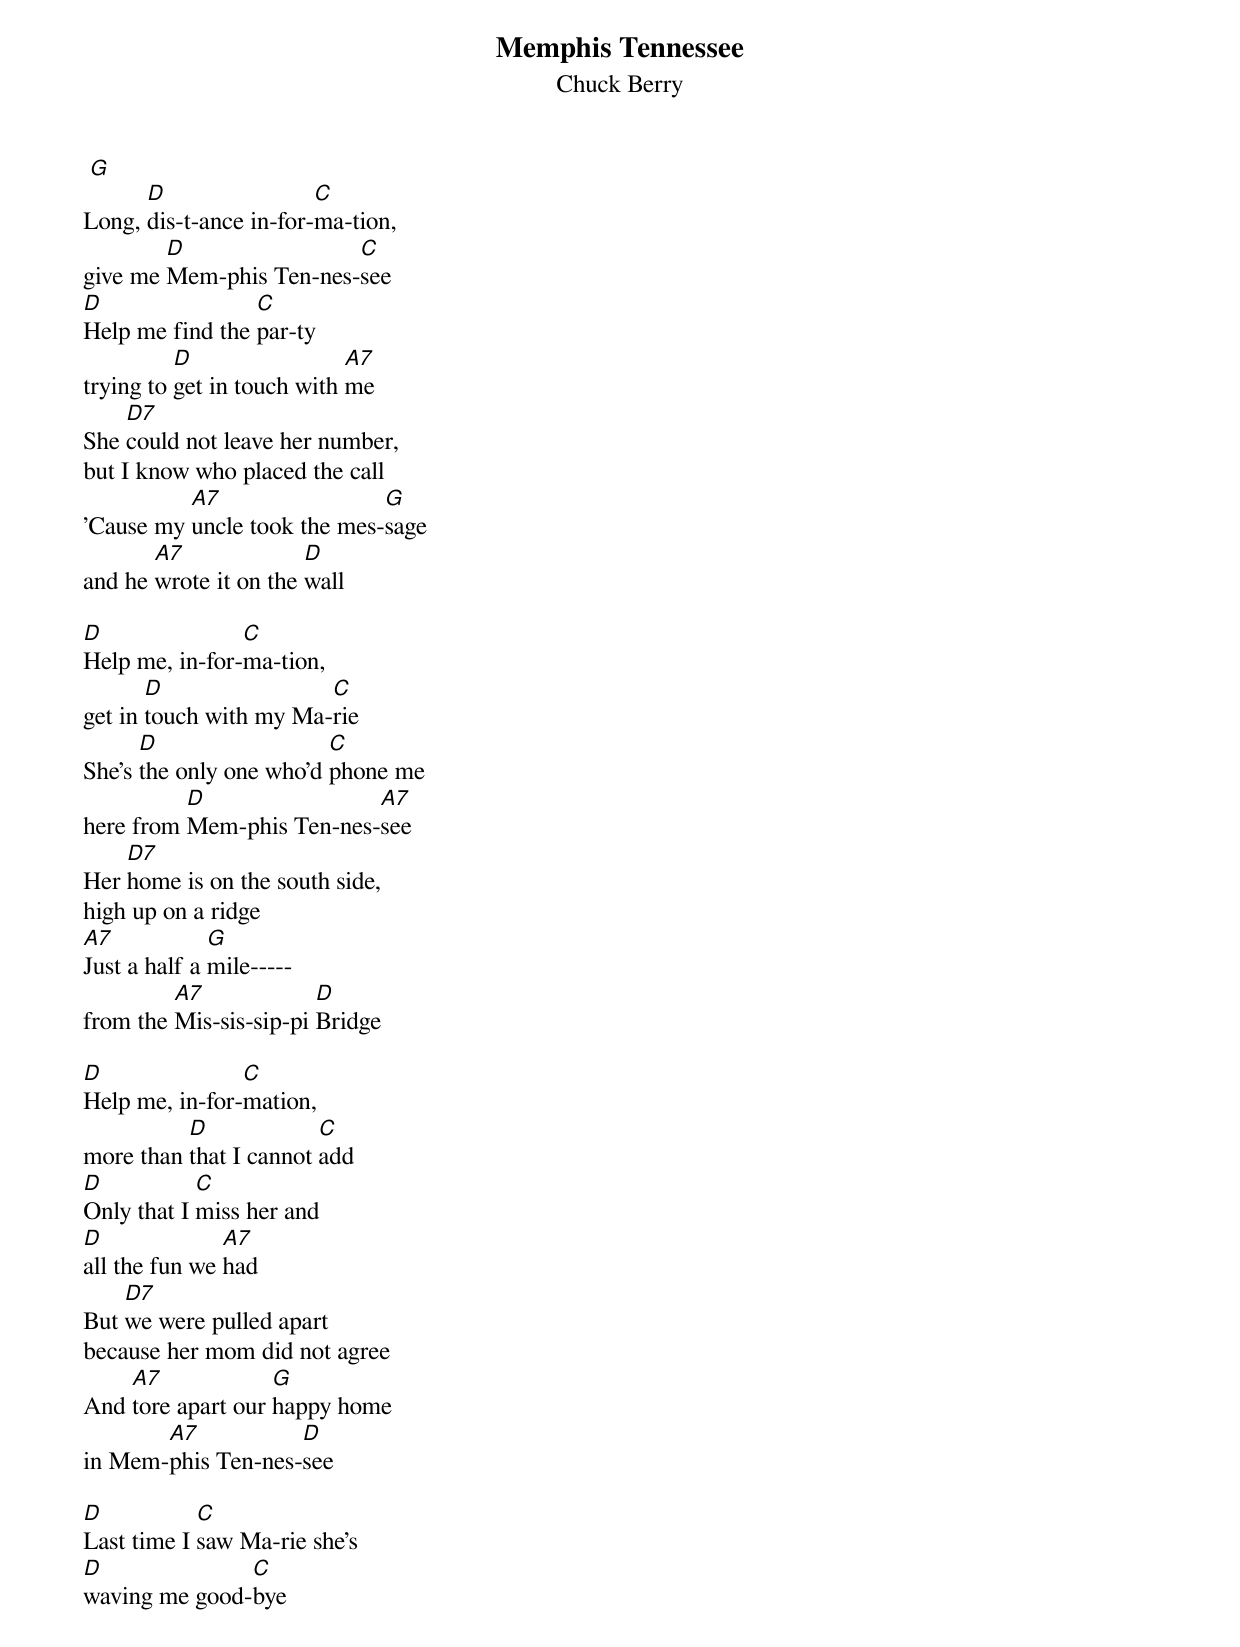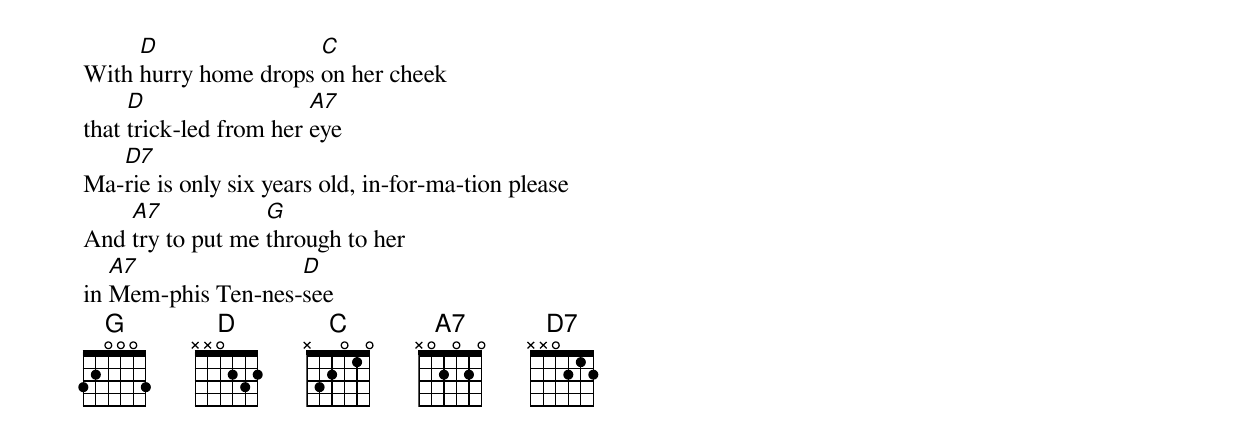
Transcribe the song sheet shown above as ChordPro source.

{title: Memphis Tennessee}
{subtitle: Chuck Berry}

 [G]
Long, [D]dis-t-ance in-for-[C]ma-tion,
give me [D]Mem-phis Ten-nes-[C]see
[D]Help me find the [C]par-ty
trying to [D]get in touch with [A7]me
She [D7]could not leave her number,
but I know who placed the call
'Cause my [A7]uncle took the mes-[G]sage
and he [A7]wrote it on the [D]wall

[D]Help me, in-for-[C]ma-tion,
get in [D]touch with my Ma-[C]rie
She's [D]the only one who'd [C]phone me
here from [D]Mem-phis Ten-nes-[A7]see
Her [D7]home is on the south side,
high up on a ridge
[A7]Just a half a [G]mile-----
from the [A7]Mis-sis-sip-pi [D]Bridge

[D]Help me, in-for-[C]mation,
more than [D]that I cannot [C]add
[D]Only that I [C]miss her and
[D]all the fun we [A7]had
But [D7]we were pulled apart
because her mom did not agree
And [A7]tore apart our [G]happy home
in Mem-[A7]phis Ten-nes-[D]see

[D]Last time I [C]saw Ma-rie she's
[D]waving me good-[C]bye
With [D]hurry home drops [C]on her cheek
that [D]trick-led from her [A7]eye
Ma-[D7]rie is only six years old, in-for-ma-tion please
And [A7]try to put me [G]through to her
in [A7]Mem-phis Ten-nes-[D]see
